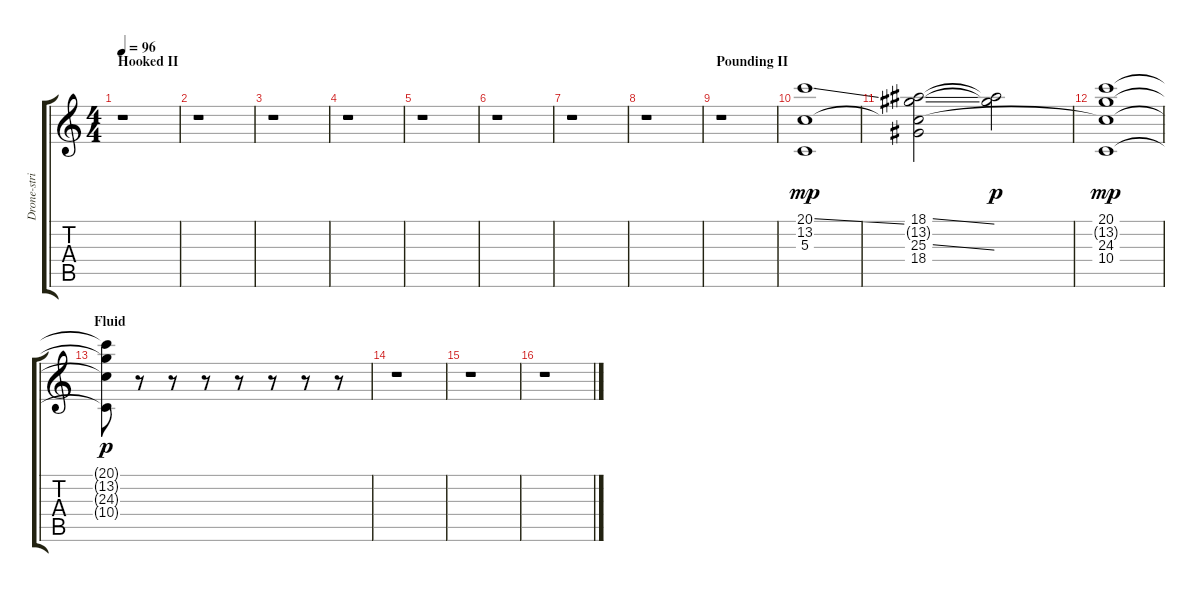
\track ("Drone-strings" "Drone-stri") {instrument stringensemble2}
\staff {score tabs}
\tuning (E4 B3 G3 D3 A2 E2) {hide}
\ts (4 4)
\section ("" "Hooked II")
\tempo 96
\clef g2
\ks c
r.1{dy p} |
r.1 |
r.1 |
r.1 |
r.1 |
r.1 |
r.1 |
r.1 |
\section ("" "Pounding II")
r.1 |
(20.1{ss} 13.2 5.3).1{dy mp} |
(18.1{ss} 13.2{t} 25.3{ss} 18.4).2 (18.1{t} 25.3{t}).2{dy p} |
(20.1 13.2{t} 24.3 10.4).1{dy mp} |
\section ("" "Fluid")
(20.1{t} 13.2{t} 24.3{t} 10.4{t}).8{dy p} r.8 r.8 r.8 r.8 r.8 r.8 r.8 |
r.1 |
r.1 |
r.1
